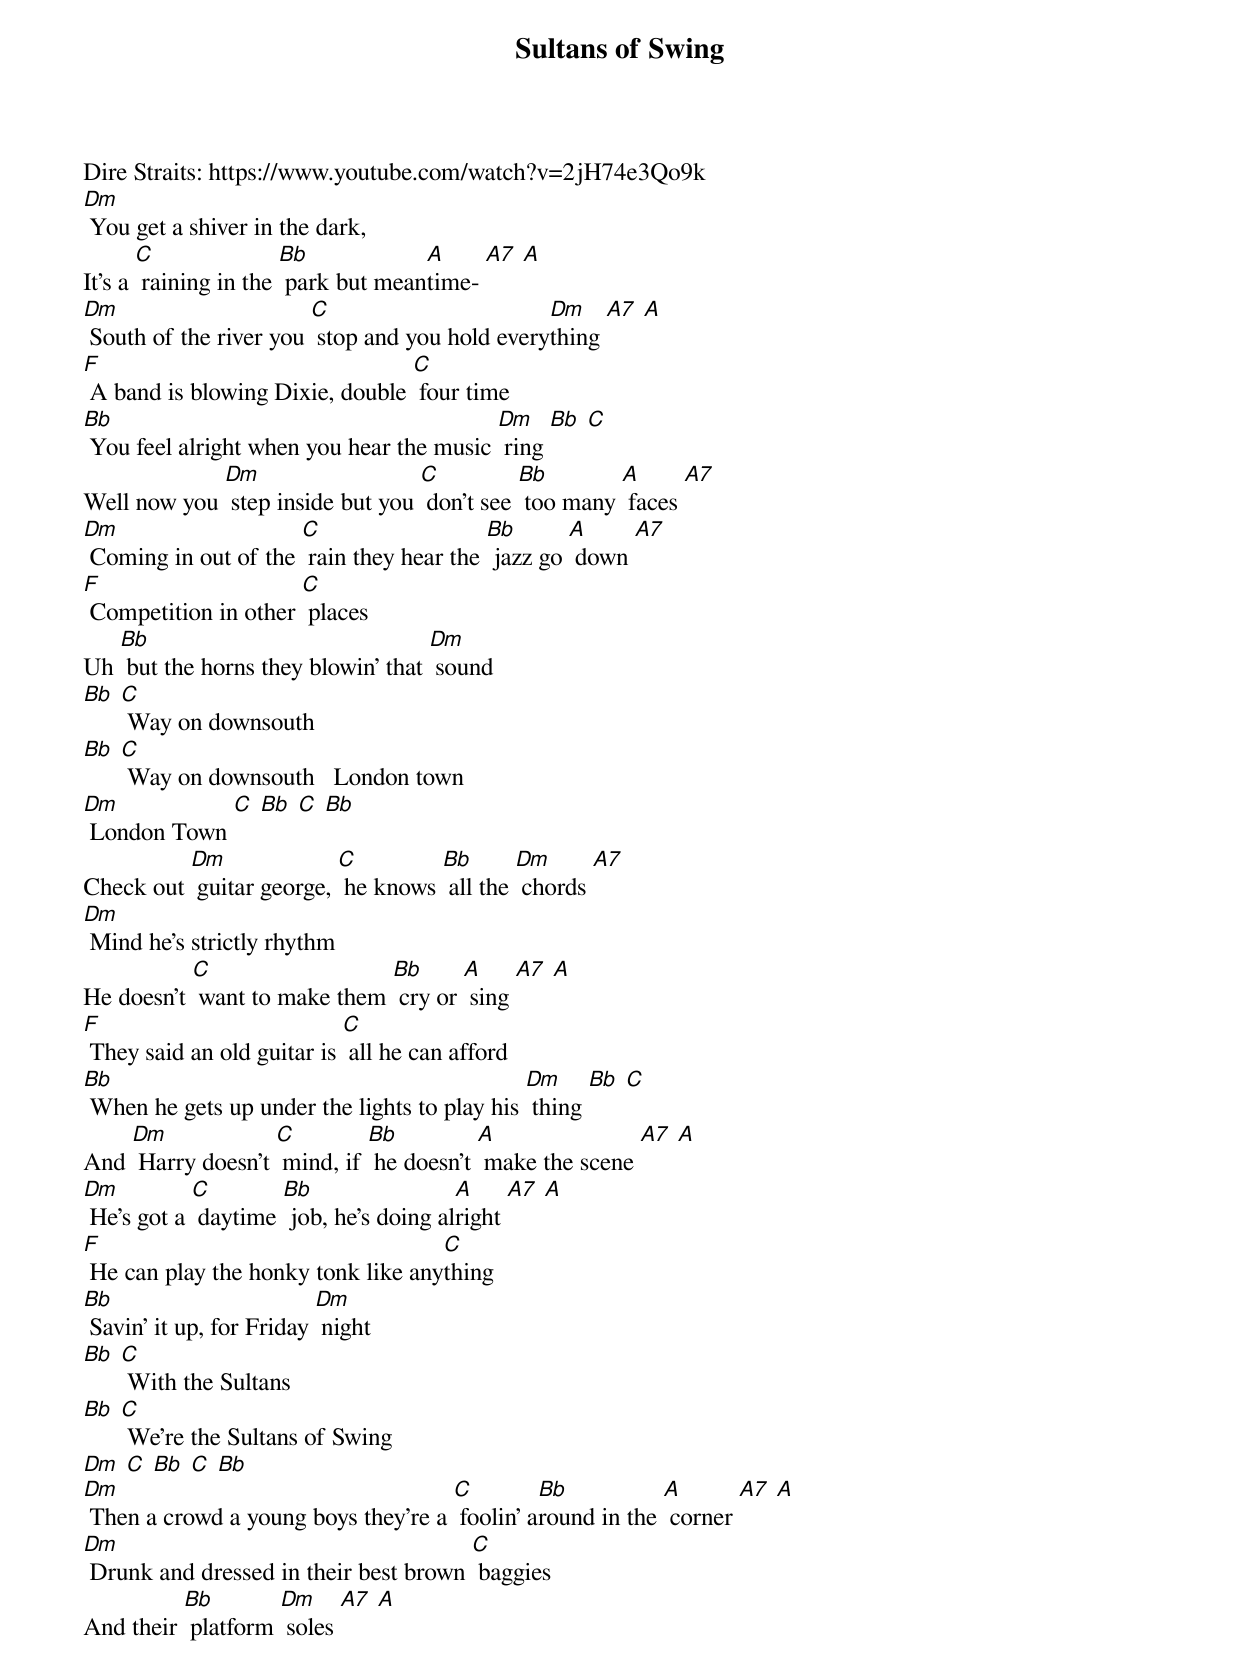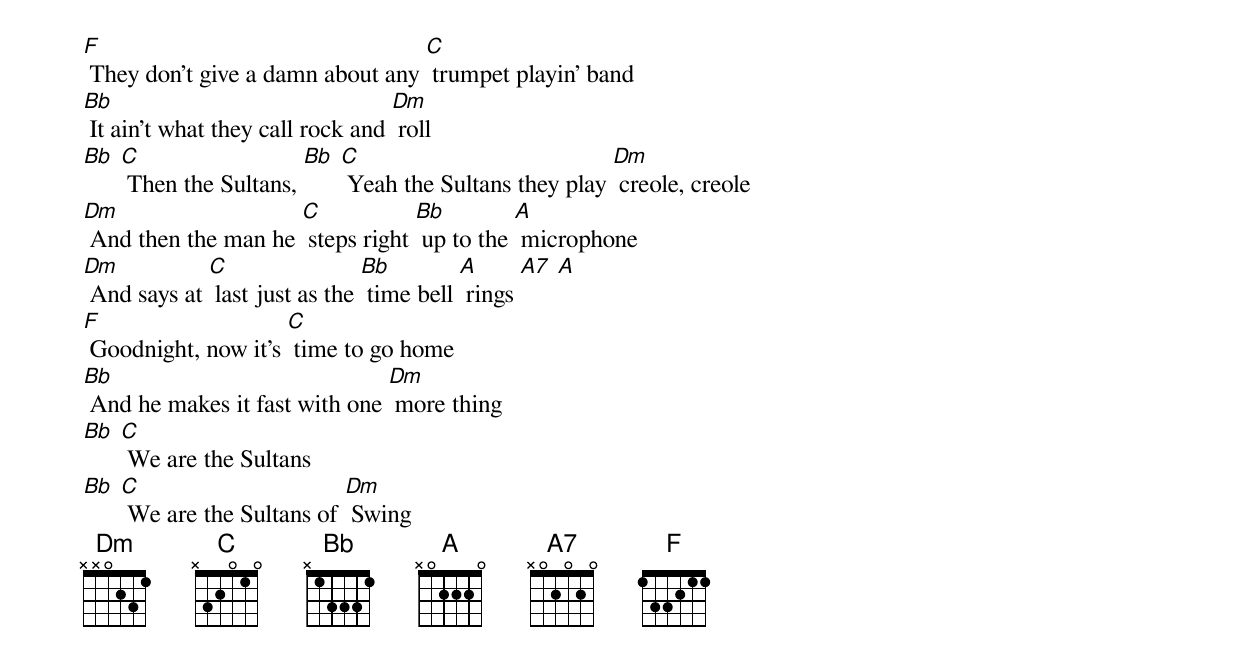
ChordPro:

{t: Sultans of Swing }
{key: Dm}
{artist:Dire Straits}
Dire Straits: https://www.youtube.com/watch?v=2jH74e3Qo9k
{c: }
[Dm] You get a shiver in the dark,
It's a [C] raining in the [Bb] park but mean[A]time- [A7] [A]
[Dm] South of the river you [C] stop and you hold every[Dm]thing [A7] [A]
[F] A band is blowing Dixie, double [C] four time
[Bb] You feel alright when you hear the music [Dm] ring [Bb] [C]
{c: }
Well now you [Dm] step inside but you [C] don't see [Bb] too many [A] faces [A7]
[Dm] Coming in out of the [C] rain they hear the [Bb] jazz go [A] down [A7]
[F] Competition in other [C] places
Uh [Bb] but the horns they blowin' that [Dm] sound
[Bb] [C] Way on downsouth
[Bb] [C] Way on downsouth   London town
[Dm] London Town [C] [Bb] [C] [Bb]
{c: }
Check out [Dm] guitar george, [C] he knows [Bb] all the [Dm] chords [A7]
[Dm] Mind he's strictly rhythm
He doesn't [C] want to make them [Bb] cry or [A] sing [A7] [A]
[F] They said an old guitar is [C] all he can afford
[Bb] When he gets up under the lights to play his [Dm] thing [Bb] [C]
{c: }
And [Dm] Harry doesn't [C] mind, if [Bb] he doesn't [A] make the scene [A7] [A]
[Dm] He's got a [C] daytime [Bb] job, he's doing al[A]right [A7] [A]
[F] He can play the honky tonk like any[C]thing
[Bb] Savin' it up, for Friday [Dm] night
{c: }
[Bb] [C] With the Sultans
[Bb] [C] We're the Sultans of Swing
[Dm] [C] [Bb] [C] [Bb]
[Dm] Then a crowd a young boys they're a [C] foolin' a[Bb]round in the [A] corner [A7] [A]
[Dm] Drunk and dressed in their best brown [C] baggies
And their [Bb] platform [Dm] soles [A7] [A]
[F] They don't give a damn about any [C] trumpet playin' band
[Bb] It ain't what they call rock and [Dm] roll
{c: }
[Bb] [C] Then the Sultans, [Bb] [C] Yeah the Sultans they play [Dm] creole, creole
{c: }
[Dm] And then the man he [C] steps right [Bb] up to the [A] microphone
[Dm] And says at [C] last just as the [Bb] time bell [A] rings [A7] [A]
[F] Goodnight, now it's [C] time to go home
[Bb] And he makes it fast with one [Dm] more thing
{c: }
[Bb] [C] We are the Sultans
[Bb] [C] We are the Sultans of [Dm] Swing
